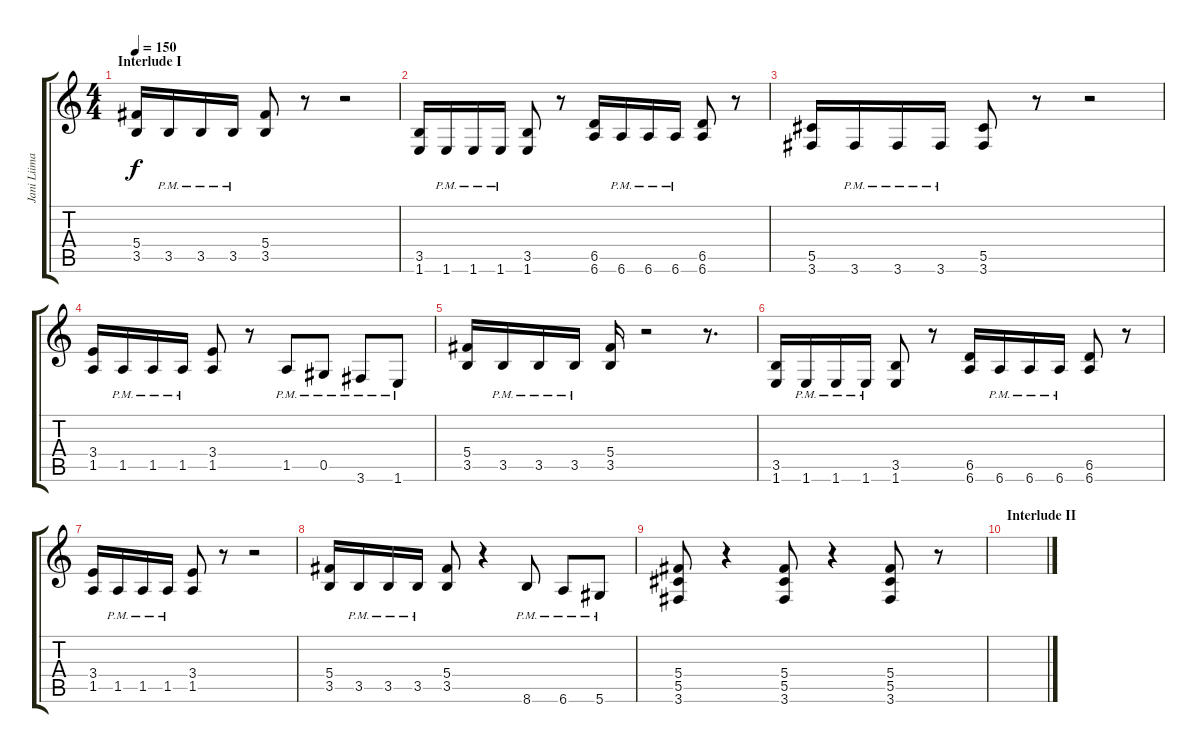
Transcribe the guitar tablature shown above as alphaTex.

\track ("Jani Liimatainen - Guitar " "Jani Liima") {instrument distortionguitar}
\staff {score tabs}
\tuning (Eb4 Bb3 Gb3 Db3 Ab2 Eb2) {hide}
\ts (4 4)
\section ("" "Interlude I")
\tempo 150
\clef g2
\ks c
(5.4 3.5).16{dy f} 3.5{pm}.16 3.5{pm}.16 3.5{pm}.16 (5.4 3.5).8 r.8 r.2 |
(3.5 1.6).16 1.6{pm}.16 1.6{pm}.16 1.6{pm}.16 (3.5 1.6).8 r.8 (6.5 6.6).16 6.6{pm}.16 6.6{pm}.16 6.6{pm}.16 (6.5 6.6).8 r.8 |
(5.5 3.6).16 3.6{pm}.16 3.6{pm}.16 3.6{pm}.16 (5.5 3.6).8 r.8 r.2 |
(3.4 1.5).16 1.5{pm}.16 1.5{pm}.16 1.5{pm}.16 (3.4 1.5).8 r.8 1.5{pm}.8 0.5{pm}.8 3.6{pm}.8 1.6{pm}.8 |
(5.4 3.5).16 3.5{pm}.16 3.5{pm}.16 3.5{pm}.16 (5.4 3.5).16 r.2 r.8{d} |
(3.5 1.6).16 1.6{pm}.16 1.6{pm}.16 1.6{pm}.16 (3.5 1.6).8 r.8 (6.5 6.6).16 6.6{pm}.16 6.6{pm}.16 6.6{pm}.16 (6.5 6.6).8 r.8 |
(3.4 1.5).16 1.5{pm}.16 1.5{pm}.16 1.5{pm}.16 (3.4 1.5).8 r.8 r.2 |
(5.4 3.5).16 3.5{pm}.16 3.5{pm}.16 3.5{pm}.16 (5.4 3.5).8 r.4 8.6{pm}.8 6.6{pm}.8 5.6{pm}.8 |
(5.4 5.5 3.6).8 r.4 (5.4 5.5 3.6).8 r.4 (5.4 5.5 3.6).8 r.8 |
\section ("" "Interlude II")
